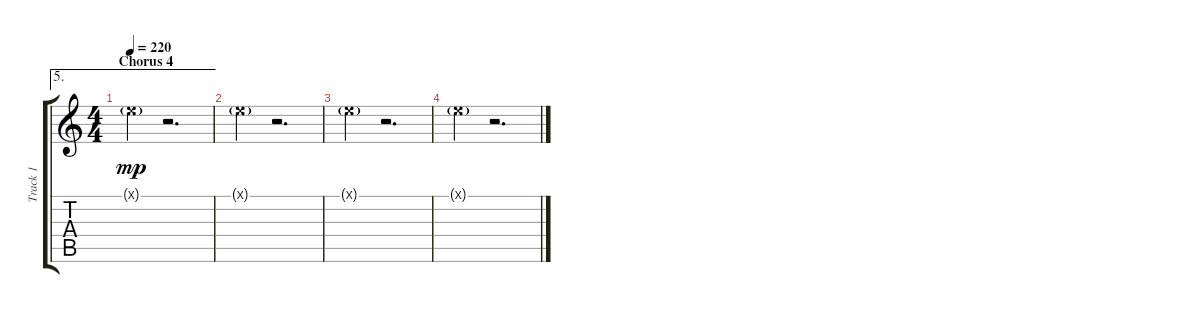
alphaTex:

\track ("Track 1" "Track 1") {instrument acousticguitarsteel}
\staff {score tabs}
\tuning (E4 B3 G3 D3 A2 E2) {hide}
\ae 5
\ts (4 4)
\section ("" "Chorus 4")
\tempo 220
\clef g2
\ks c
0.1{g x}.4{dy mp} r.2{d} |
0.1{g x}.4 r.2{d} |
0.1{g x}.4 r.2{d} |
0.1{g x}.4 r.2{d}
